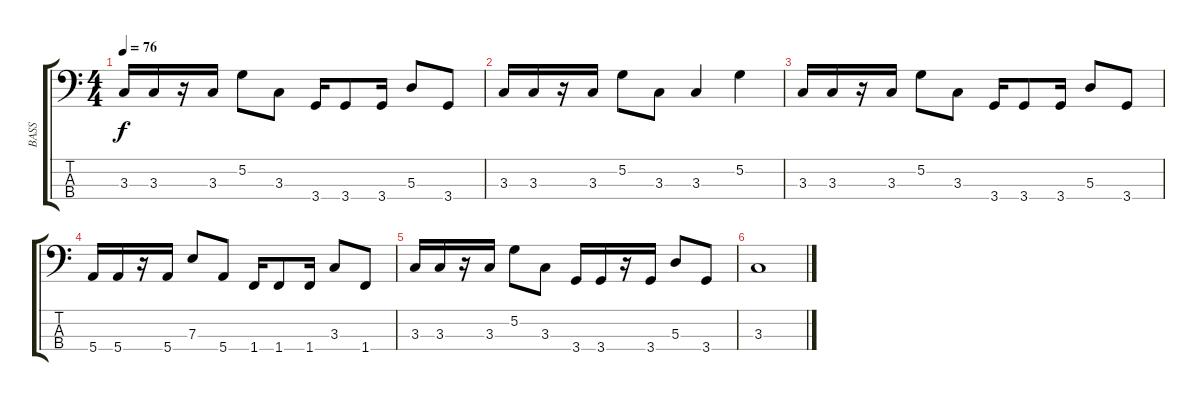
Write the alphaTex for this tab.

\track ("BASS" "BASS") {instrument electricbassfinger}
\staff {score tabs}
\tuning (G2 D2 A1 E1) {hide}
\ts (4 4)
\tempo 76
\clef f4
\ks c
3.3.16{dy f} 3.3.16 r.16 3.3.16 5.2.8 3.3.8 3.4.16 3.4.8 3.4.16 5.3.8 3.4.8 |
3.3.16 3.3.16 r.16 3.3.16 5.2.8 3.3.8 3.3.4 5.2.4 |
3.3.16 3.3.16 r.16 3.3.16 5.2.8 3.3.8 3.4.16 3.4.8 3.4.16 5.3.8 3.4.8 |
5.4.16 5.4.16 r.16 5.4.16 7.3.8 5.4.8 1.4.16 1.4.8 1.4.16 3.3.8 1.4.8 |
3.3.16 3.3.16 r.16 3.3.16 5.2.8 3.3.8 3.4.16 3.4.16 r.16 3.4.16 5.3.8 3.4.8 |
3.3.1
